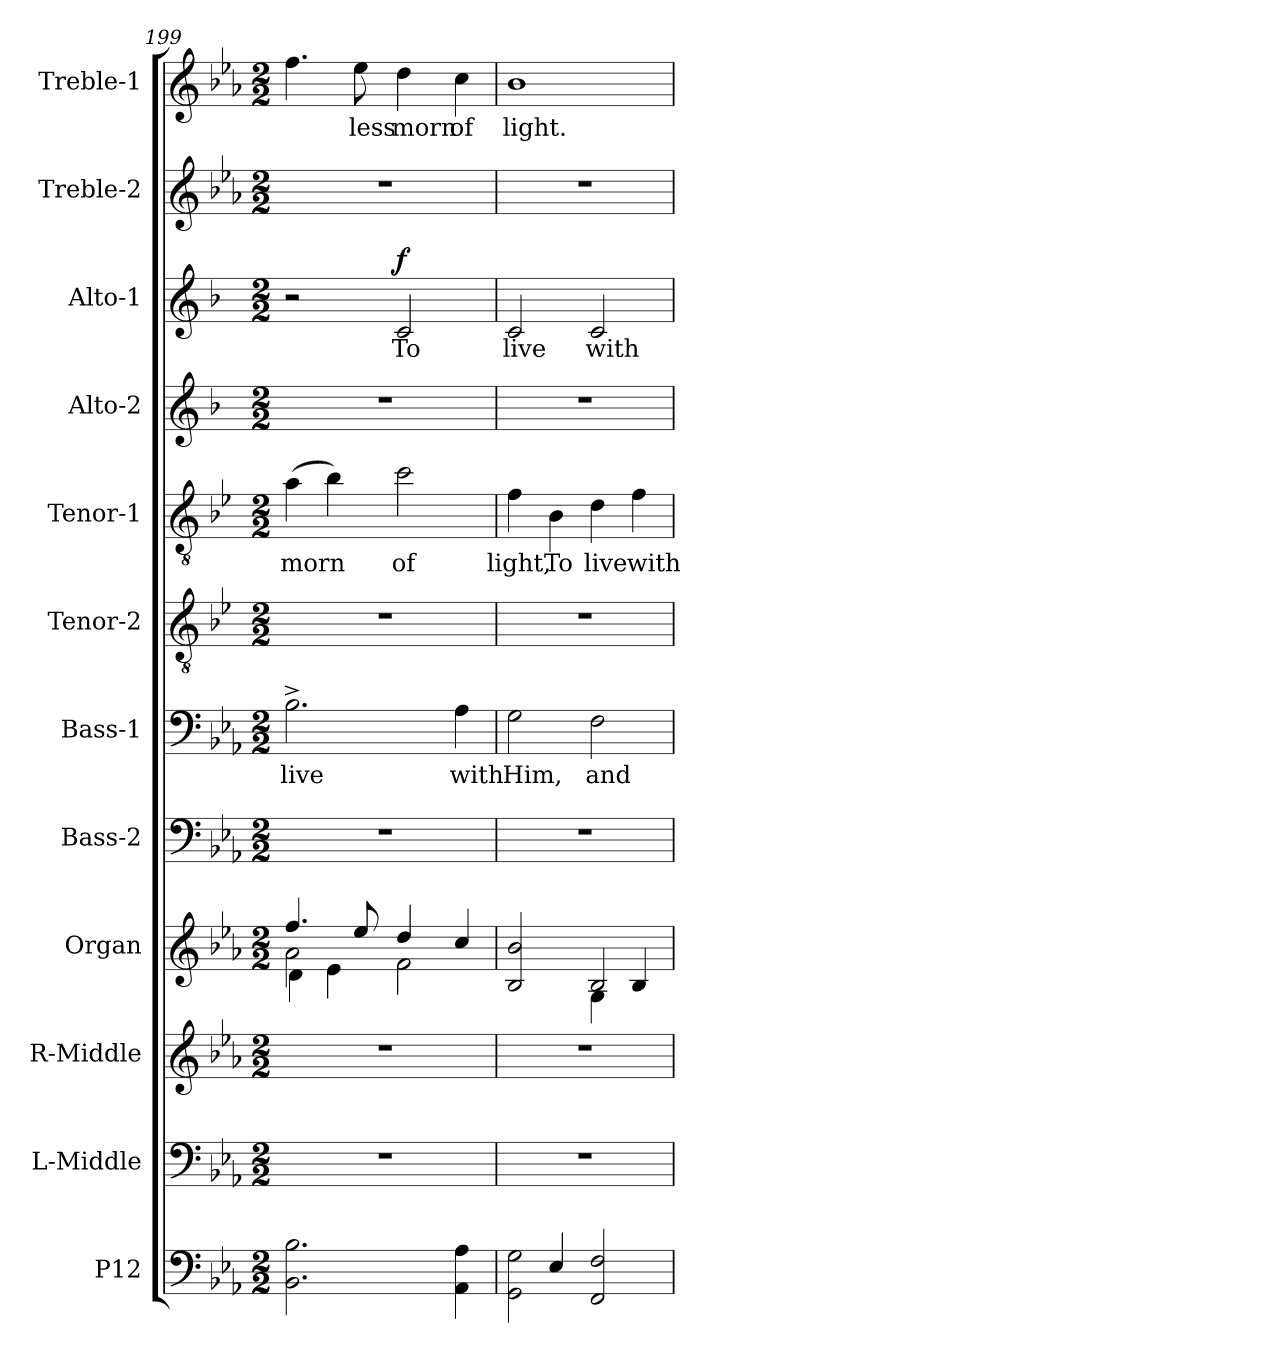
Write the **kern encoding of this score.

**kern	**kern	**kern	**kern	**kern	**kern	**text	**kern	**kern	**text	**kern	**kern	**text	**dynam	**kern	**kern	**text
*part12	*part11	*part10	*part9	*part8	*part7	*part7	*part6	*part5	*part5	*part4	*part3	*part3	*part3	*part2	*part1	*part1
*staff12	*staff11	*staff10	*staff9	*staff8	*staff7	*staff7	*staff6	*staff5	*staff5	*staff4	*staff3	*staff3	*staff3	*staff2	*staff1	*staff1
*I"P12	*I"L-Middle	*I"R-Middle	*I"Organ	*I"Bass-2	*I"Bass-1	*	*I"Tenor-2	*I"Tenor-1	*	*I"Alto-2	*I"Alto-1	*	*	*I"Treble-2	*I"Treble-1	*
*	*I'L-M	*	*	*I'B2:	*I'B:	*	*I'T2:	*I'T:	*	*I'A2:	*I'A:	*	*	*	*	*
!!LO:PB:g=z
*clefF4	*clefF4	*clefG2	*clefG2	*clefF4	*clefF4	*	*clefGv2	*clefGv2	*	*clefG2	*clefG2	*	*	*clefG2	*clefG2	*
*	*	*	*	*	*	*	*ITrd4c7	*ITrd4c7	*	*ITrd1c2	*ITrd1c2	*	*	*ITrd-7c-12	*ITrd-7c-12	*
*k[b-e-a-]	*k[b-e-a-]	*k[b-e-a-]	*k[b-e-a-]	*k[b-e-a-]	*k[b-e-a-]	*	*k[b-e-a-]	*k[b-e-a-]	*	*k[b-e-a-]	*k[b-e-a-]	*	*	*k[b-e-a-]	*k[b-e-a-]	*
*E-:	*E-:	*E-:	*E-:	*E-:	*E-:	*	*E-:	*E-:	*	*E-:	*E-:	*	*	*E-:	*E-:	*
*M2/2	*M2/2	*M2/2	*M2/2	*M2/2	*M2/2	*	*M2/2	*M2/2	*	*M2/2	*M2/2	*	*	*M2/2	*M2/2	*
=199	=199	=199	=199	=199	=199	=199	=199	=199	=199	=199	=199	=199	=199	=199	=199	=199
*	*	*	*^	*	*	*	*	*	*	*	*	*	*	*	*	*
*	*	*	*	*^	*	*	*	*	*	*	*	*	*	*	*	*	*
!	!	!	!	!	!	!	!	!LO:LY:b:color=#000000	!	!	!	!	!	!	!	!	!	!
!	!	!	!	!	!	!	!	!	!	!	!LO:LY:b:color=#000000	!	!	!	!	!	!	!
!	!	!	!	!	!	!	!	!	!	!	!	!	!	!	!	!	!	!LO:LY:b:color=#000000
2.BB-i\ 2.B-i	1r	1r	4.ffi/	2a-i\	4di\	1r	2.B-^i\	live	1r	(4di\	morn	1r	2r	.	.	1r	4.fffi\	--
.	.	.	.	.	4e-i\	.	.	.	.	4e-i\)	.	.	.	.	.	.	.	.
!	!	!	!	!	!	!	!	!	!	!	!	!	!	!	!	!	!	!LO:LY:b:color=#000000
.	.	.	8ee-i/	.	.	.	.	.	.	.	.	.	.	.	.	.	8eee-i\	- less
!	!	!	!	!	!	!	!	!	!	!	!LO:LY:b:color=#000000	!	!	!	!	!	!	!
!	!	!	!	!	!	!	!	!	!	!	!	!	!	!LO:LY:b:color=#000000	!	!	!	!
!	!	!	!	!	!	!	!	!	!	!	!	!	!	!	!	!	!	!LO:LY:b:color=#000000
.	.	.	4ddi/	2fi\	2ryy	.	.	.	.	2fi\	of	.	2B-i/	To	f	.	4dddi\	morn
!	!	!	!	!	!	!	!	!LO:LY:b:color=#000000	!	!	!	!	!	!	!	!	!	!
!	!	!	!	!	!	!	!	!	!	!	!	!	!	!	!	!	!	!LO:LY:b:color=#000000
4AA-i\ 4A-i	.	.	4cci/	.	.	.	4A-i\	with	.	.	.	.	.	.	.	.	4ccci\	of
*	*	*	*	*v	*v	*	*	*	*	*	*	*	*	*	*	*	*	*
=200	=200	=200	=200	=200	=200	=200	=200	=200	=200	=200	=200	=200	=200	=200	=200	=200	=200
*^	*	*	*	*	*	*	*	*	*	*	*	*	*	*	*	*	*
!	!	!	!	!	!	!	!	!LO:LY:b:color=#000000	!	!	!	!	!	!	!	!	!	!
!	!	!	!	!	!	!	!	!	!	!	!LO:LY:b:color=#000000	!	!	!	!	!	!	!
!	!	!	!	!	!	!	!	!	!	!	!	!	!	!LO:LY:b:color=#000000	!	!	!	!
!	!	!	!	!	!	!	!	!	!	!	!	!	!	!	!	!	!	!LO:LY:b:color=#000000
2GGi\ 2Gi	4ryy	1r	1r	2B-i/ 2b-i	2ryy	1r	2Gi\	Him,	1r	4B-i\	light,	1r	2B-i/	live	.	1r	1bb-i	light.
!	!	!	!	!	!	!	!	!	!	!	!LO:LY:b:color=#000000	!	!	!	!	!	!	!
.	4E-i/	.	.	.	.	.	.	.	.	4E-i\	To	.	.	.	.	.	.	.
!	!	!	!	!	!	!	!	!LO:LY:b:color=#000000	!	!	!	!	!	!	!	!	!	!
!	!	!	!	!	!	!	!	!	!	!	!LO:LY:b:color=#000000	!	!	!	!	!	!	!
!	!	!	!	!	!	!	!	!	!	!	!	!	!	!LO:LY:b:color=#000000	!	!	!	!
2FFi/ 2Fi	2ryy	.	.	2B-i/	4Gi\	.	2Fi\	and	.	4Gi\	live	.	2B-i/	with	.	.	.	.
!	!	!	!	!	!	!	!	!	!	!	!LO:LY:b:color=#000000	!	!	!	!	!	!	!
.	.	.	.	.	4B-i/	.	.	.	.	4B-i\	with	.	.	.	.	.	.	.
*v	*v	*	*	*v	*v	*	*	*	*	*	*	*	*	*	*	*	*	*
=	=	=	=	=	=	=	=	=	=	=	=	=	=	=	=	=
*-	*-	*-	*-	*-	*-	*-	*-	*-	*-	*-	*-	*-	*-	*-	*-	*-
